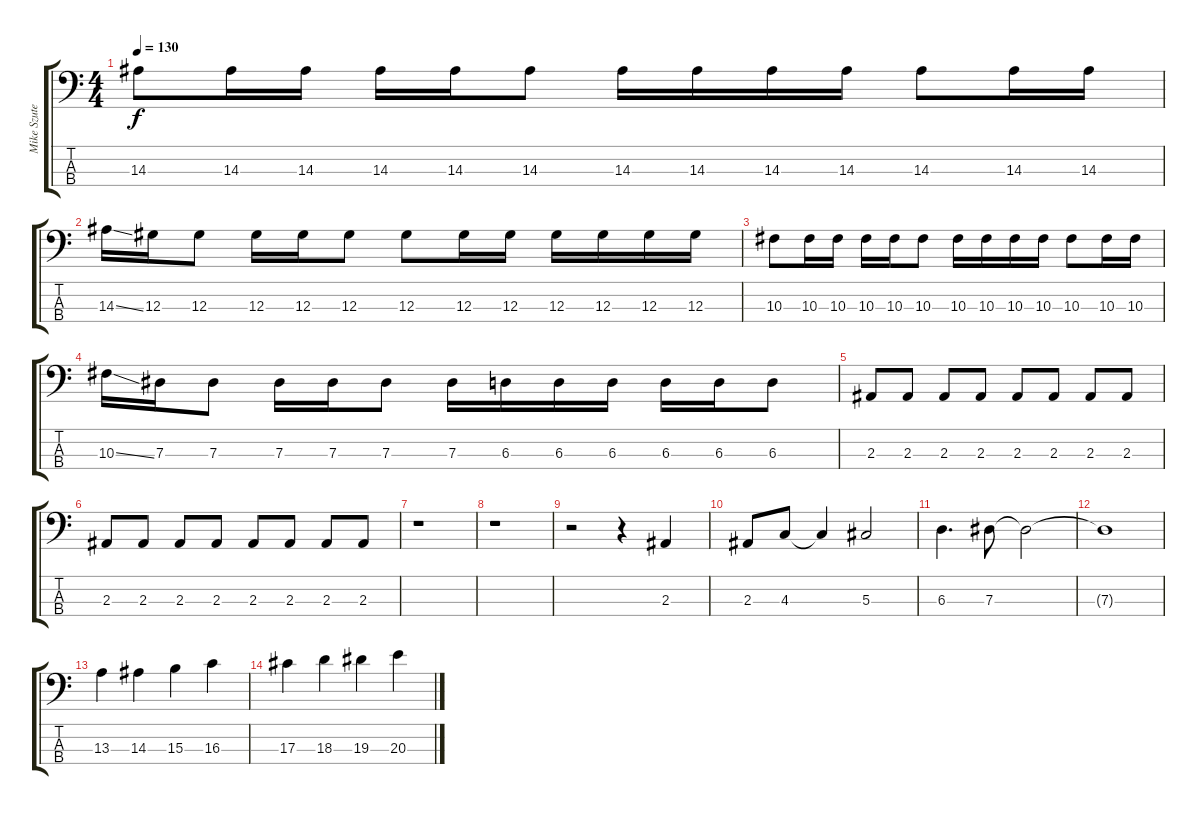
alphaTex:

\track ("Mike Szuter" "Mike Szute") {instrument electricbassfinger}
\staff {score tabs}
\tuning (Gb2 Db2 Ab1 Eb1) {hide}
\ts (4 4)
\tempo 130
\clef f4
\ks c
14.3.8{dy f} 14.3.16 14.3.16 14.3.16 14.3.16 14.3.8 14.3.16 14.3.16 14.3.16 14.3.16 14.3.8 14.3.16 14.3.16 |
14.3{ss}.16 12.3.16 12.3.8 12.3.16 12.3.16 12.3.8 12.3.8 12.3.16 12.3.16 12.3.16 12.3.16 12.3.16 12.3.16 |
10.3.8 10.3.16 10.3.16 10.3.16 10.3.16 10.3.8 10.3.16 10.3.16 10.3.16 10.3.16 10.3.8 10.3.16 10.3.16 |
10.3{ss}.16 7.3.16 7.3.8 7.3.16 7.3.16 7.3.8 7.3.16 6.3.16 6.3.16 6.3.16 6.3.16 6.3.16 6.3.8 |
2.3.8 2.3.8 2.3.8 2.3.8 2.3.8 2.3.8 2.3.8 2.3.8 |
2.3.8 2.3.8 2.3.8 2.3.8 2.3.8 2.3.8 2.3.8 2.3.8 |
r.1 |
r.1 |
r.2 r.4 2.3.4 |
2.3.8 4.3.8 4.3{t}.4 5.3.2 |
6.3.4{d} 7.3.8 7.3{t}.2 |
7.3{t}.1 |
13.3.4 14.3.4 15.3.4 16.3.4 |
17.3.4 18.3.4 19.3.4 20.3.4
